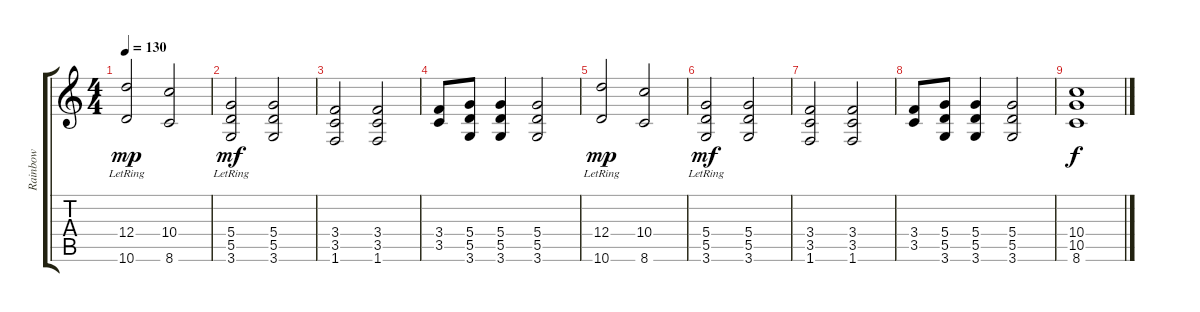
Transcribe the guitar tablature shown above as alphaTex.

\track ("Rainbow" "Rainbow") {instrument overdrivenguitar}
\staff {score tabs}
\tuning (E4 B3 G3 D3 A2 E2) {hide}
\ts (4 4)
\tempo 130
\clef g2
\ks c
(12.4{lr} 10.6{lr}).2{dy mp} (10.4 8.6).2 |
(5.4{lr} 5.5{lr} 3.6{lr}).2{dy mf} (5.4 5.5 3.6).2 |
(3.4 3.5 1.6).2 (3.4 3.5 1.6).2 |
(3.4 3.5).8 (5.4 5.5 3.6).8 (5.4 5.5 3.6).4 (5.4 5.5 3.6).2 |
(12.4{lr} 10.6{lr}).2{dy mp} (10.4 8.6).2 |
(5.4{lr} 5.5{lr} 3.6{lr}).2{dy mf} (5.4 5.5 3.6).2 |
(3.4 3.5 1.6).2 (3.4 3.5 1.6).2 |
(3.4 3.5).8 (5.4 5.5 3.6).8 (5.4 5.5 3.6).4 (5.4 5.5 3.6).2 |
(10.4 10.5 8.6).1{dy f}
